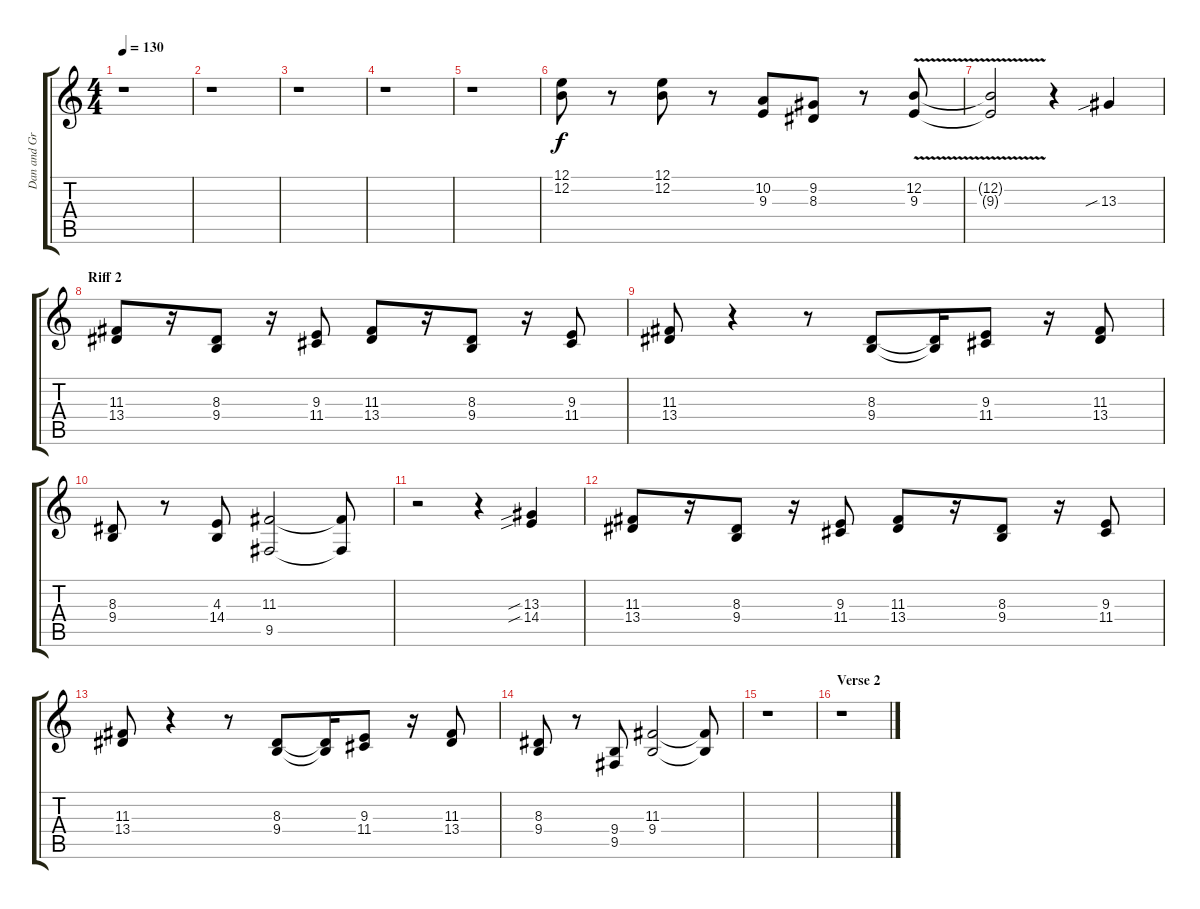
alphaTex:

\track ("Dan and Grant (Trombones)" "Dan and Gr") {instrument trombone}
\staff {score tabs}
\tuning (E4 B3 G3 D3 A2 E2) {hide}
\ts (4 4)
\tempo 130
\clef g2
\ks c
r.1{dy f} |
r.1 |
r.1 |
r.1 |
r.1 |
(12.1 12.2).8 r.8 (12.1 12.2).8 r.8 (10.2 9.3).8 (9.2 8.3).8 r.8 (12.2{v} 9.3{v}).8 |
(12.2{t} 9.3{t}).2 r.4 13.3{sib}.4 |
\section ("" "Riff 2")
(11.3 13.4).8 r.16 (8.3 9.4).8 r.16 (9.3 11.4).8 (11.3 13.4).8 r.16 (8.3 9.4).8 r.16 (9.3 11.4).8 |
(11.3 13.4).8 r.4 r.8 (8.3 9.4).8 (8.3{t} 9.4{t}).16 (9.3 11.4).8 r.16 (11.3 13.4).8 |
(8.3 9.4).8 r.8 (4.3 14.4).8 (11.3 9.5).2 (11.3{t} 9.5{t}).8 |
r.2 r.4 (13.3{sib} 14.4{sib}).4 |
(11.3 13.4).8 r.16 (8.3 9.4).8 r.16 (9.3 11.4).8 (11.3 13.4).8 r.16 (8.3 9.4).8 r.16 (9.3 11.4).8 |
(11.3 13.4).8 r.4 r.8 (8.3 9.4).8 (8.3{t} 9.4{t}).16 (9.3 11.4).8 r.16 (11.3 13.4).8 |
(8.3 9.4).8 r.8 (9.4 9.5).8 (11.3 9.4).2 (11.3{t} 9.4{t}).8 |
r.1 |
\section ("" "Verse 2")
r.1
